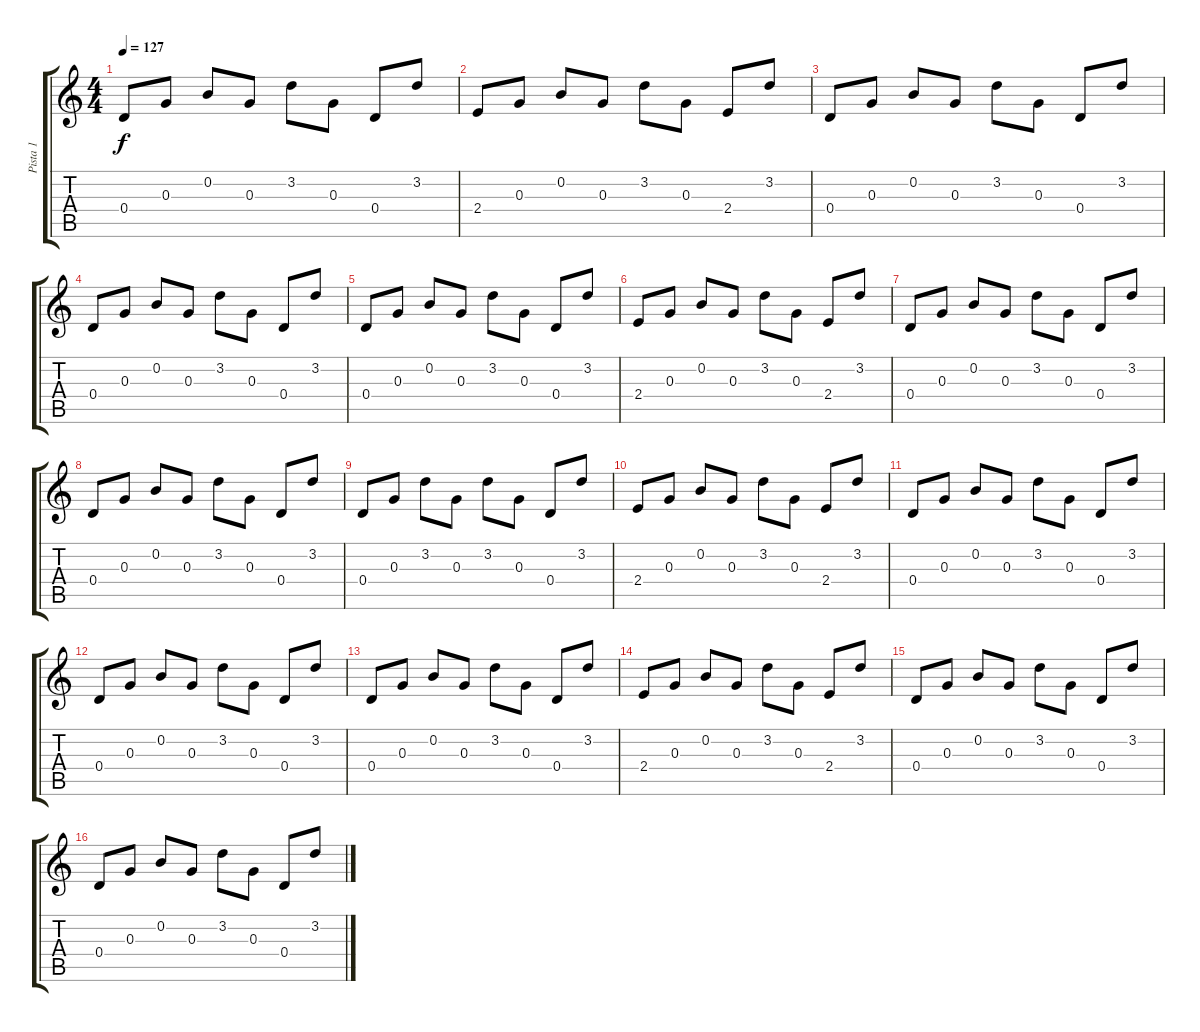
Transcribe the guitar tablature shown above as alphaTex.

\track ("Pista 1" "Pista 1") {instrument electricguitarclean}
\staff {score tabs}
\tuning (E4 B3 G3 D3 A2 D2) {hide}
\ts (4 4)
\tempo 127
\clef g2
\ks c
0.4.8{dy f} 0.3.8 0.2.8 0.3.8 3.2.8 0.3.8 0.4.8 3.2.8 |
2.4.8 0.3.8 0.2.8 0.3.8 3.2.8 0.3.8 2.4.8 3.2.8 |
0.4.8 0.3.8 0.2.8 0.3.8 3.2.8 0.3.8 0.4.8 3.2.8 |
0.4.8 0.3.8 0.2.8 0.3.8 3.2.8 0.3.8 0.4.8 3.2.8 |
0.4.8 0.3.8 0.2.8 0.3.8 3.2.8 0.3.8 0.4.8 3.2.8 |
2.4.8 0.3.8 0.2.8 0.3.8 3.2.8 0.3.8 2.4.8 3.2.8 |
0.4.8 0.3.8 0.2.8 0.3.8 3.2.8 0.3.8 0.4.8 3.2.8 |
0.4.8 0.3.8 0.2.8 0.3.8 3.2.8 0.3.8 0.4.8 3.2.8 |
0.4.8 0.3.8 3.2.8 0.3.8 3.2.8 0.3.8 0.4.8 3.2.8 |
2.4.8 0.3.8 0.2.8 0.3.8 3.2.8 0.3.8 2.4.8 3.2.8 |
0.4.8 0.3.8 0.2.8 0.3.8 3.2.8 0.3.8 0.4.8 3.2.8 |
0.4.8 0.3.8 0.2.8 0.3.8 3.2.8 0.3.8 0.4.8 3.2.8 |
0.4.8 0.3.8 0.2.8 0.3.8 3.2.8 0.3.8 0.4.8 3.2.8 |
2.4.8 0.3.8 0.2.8 0.3.8 3.2.8 0.3.8 2.4.8 3.2.8 |
0.4.8 0.3.8 0.2.8 0.3.8 3.2.8 0.3.8 0.4.8 3.2.8 |
0.4.8 0.3.8 0.2.8 0.3.8 3.2.8 0.3.8 0.4.8 3.2.8
